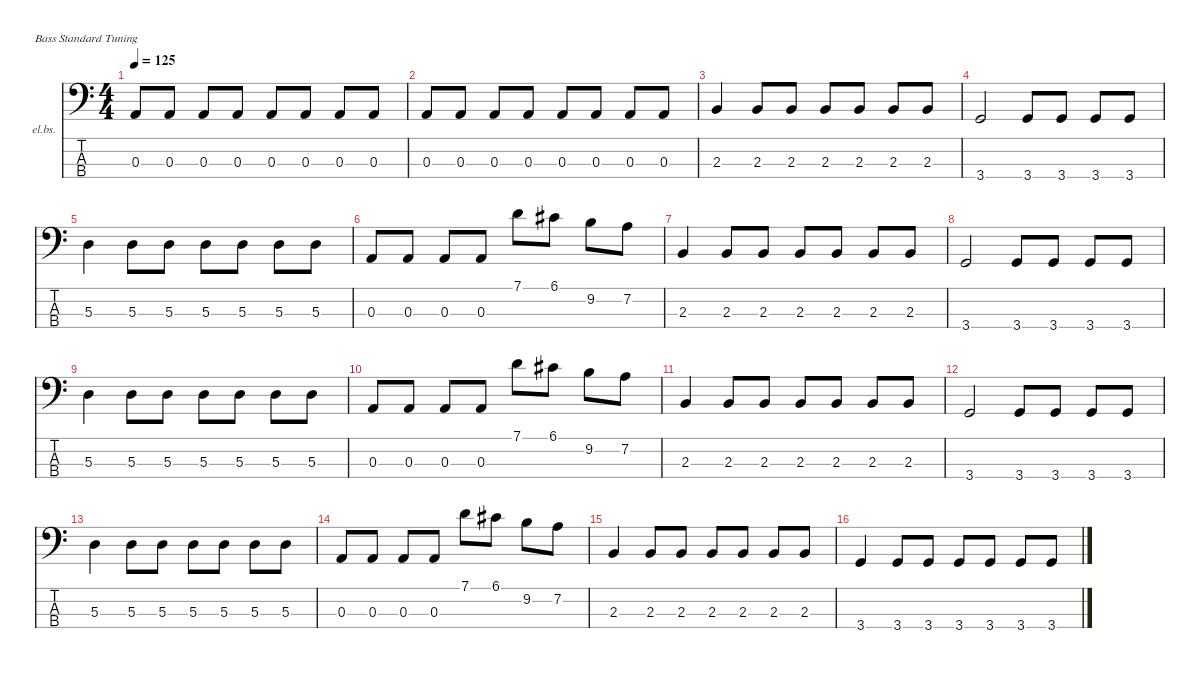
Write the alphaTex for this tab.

\defaultSystemsLayout 4
\hideDynamics
\bracketExtendMode nobrackets
\firstSystemTrackNameOrientation horizontal
\otherSystemsTrackNameOrientation horizontal
\track ("Bass" "el.bs.") {instrument electricbassfinger}
\staff {score tabs}
\tuning (G2 D2 A1 E1)
\ts (4 4)
\beaming (8 2 2 2 2)
\tempo 125
\clef f4
\ks c
0.3.8{dy f instrument electricbassfinger} 0.3.8 0.3.8 0.3.8 0.3.8 0.3.8 0.3.8 0.3.8 |
0.3.8 0.3.8 0.3.8 0.3.8 0.3.8 0.3.8 0.3.8 0.3.8 |
2.3.4 2.3.8 2.3.8 2.3.8 2.3.8 2.3.8 2.3.8 |
3.4.2 3.4.8 3.4.8 3.4.8 3.4.8 |
5.3.4 5.3.8 5.3.8 5.3.8 5.3.8 5.3.8 5.3.8 |
0.3.8 0.3.8 0.3.8 0.3.8 7.1.8 6.1{acc #}.8 9.2.8 7.2.8 |
2.3.4 2.3.8 2.3.8 2.3.8 2.3.8 2.3.8 2.3.8 |
3.4.2 3.4.8 3.4.8 3.4.8 3.4.8 |
5.3.4 5.3.8 5.3.8 5.3.8 5.3.8 5.3.8 5.3.8 |
0.3.8 0.3.8 0.3.8 0.3.8 7.1.8 6.1{acc #}.8 9.2.8 7.2.8 |
2.3.4 2.3.8 2.3.8 2.3.8 2.3.8 2.3.8 2.3.8 |
3.4.2 3.4.8 3.4.8 3.4.8 3.4.8 |
5.3.4 5.3.8 5.3.8 5.3.8 5.3.8 5.3.8 5.3.8 |
0.3.8 0.3.8 0.3.8 0.3.8 7.1.8 6.1{acc #}.8 9.2.8 7.2.8 |
2.3.4 2.3.8 2.3.8 2.3.8 2.3.8 2.3.8 2.3.8 |
3.4.4 3.4.8 3.4.8 3.4.8 3.4.8 3.4.8 3.4.8
